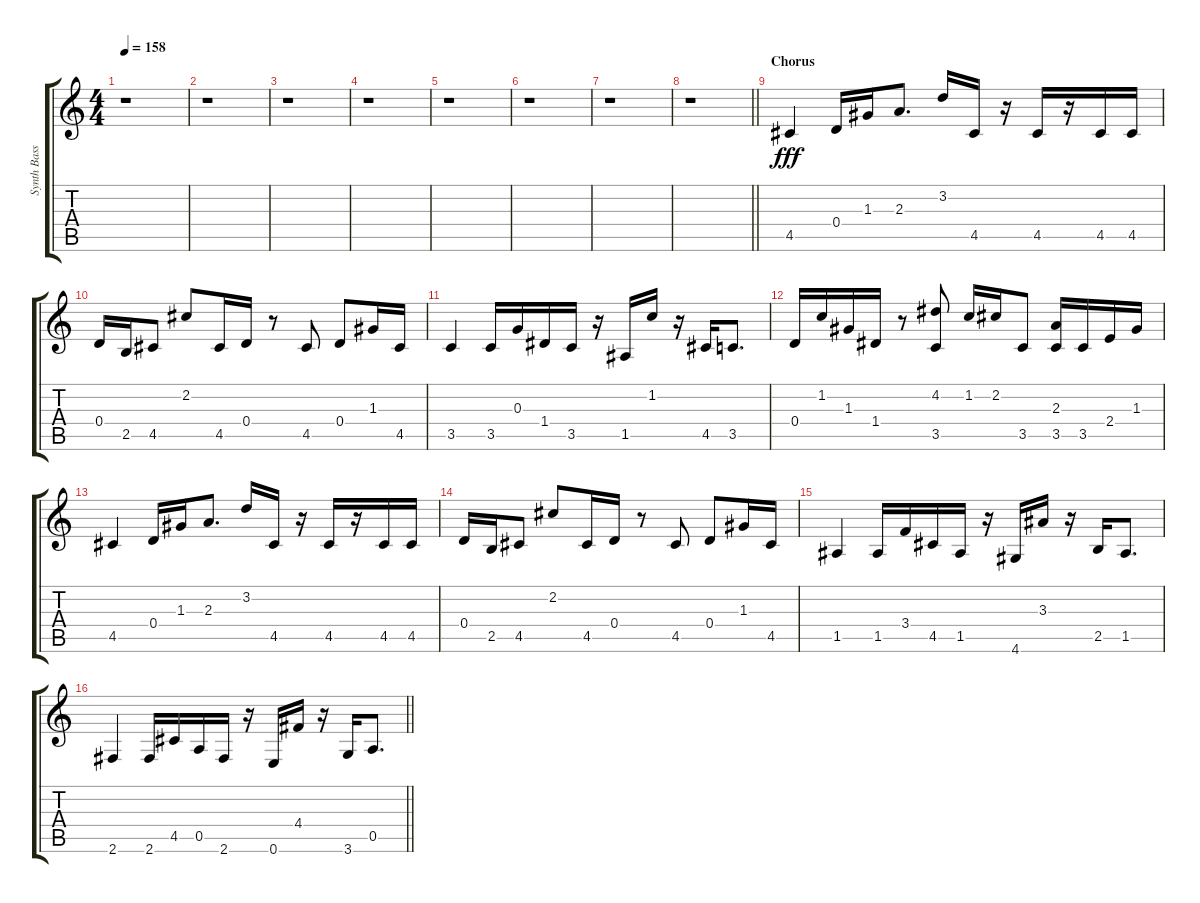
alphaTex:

\track ("Synth Bass" "Synth Bass") {instrument synthbass1}
\staff {score tabs}
\tuning (E4 B3 G3 D3 A2 E2) {hide}
\ts (4 4)
\tempo 158
\clef g2
\ks c
r.1{dy fff} |
r.1 |
r.1 |
r.1 |
r.1 |
r.1 |
r.1 |
\barLineRight lightlight
r.1 |
\section ("" "Chorus")
4.5.4 0.4.16 1.3.16 2.3.8{d} 3.2.16 4.5.16 r.16 4.5.16 r.16 4.5.16 4.5.16 |
0.4.16 2.5.16 4.5.8 2.2.8 4.5.16 0.4.16 r.8 4.5.8 0.4.8 1.3.16 4.5.16 |
3.5.4 3.5.16 0.3.16 1.4.16 3.5.16 r.16 1.5.16 1.2.16 r.16 4.5.16 3.5.8{d} |
0.4.16 1.2.16 1.3.16 1.4.16 r.8 (4.2 3.5).8 1.2.16 2.2.16 3.5.8 (2.3 3.5).16 3.5.16 2.4.16 1.3.16 |
4.5.4 0.4.16 1.3.16 2.3.8{d} 3.2.16 4.5.16 r.16 4.5.16 r.16 4.5.16 4.5.16 |
0.4.16 2.5.16 4.5.8 2.2.8 4.5.16 0.4.16 r.8 4.5.8 0.4.8 1.3.16 4.5.16 |
1.5.4 1.5.16 3.4.16 4.5.16 1.5.16 r.16 4.6.16 3.3.16 r.16 2.5.16 1.5.8{d} |
\barLineRight lightlight
2.6.4 2.6.16 4.5.16 0.5.16 2.6.16 r.16 0.6.16 4.4.16 r.16 3.6.16 0.5.8{d}
